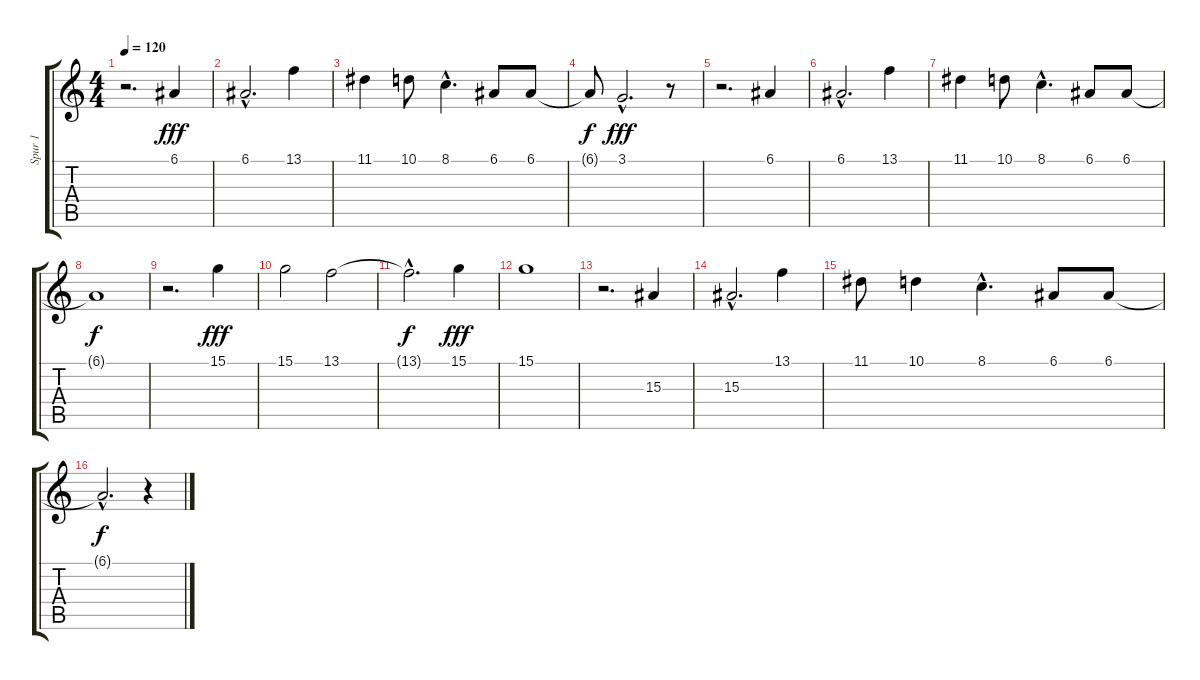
\track ("Spur 1" "Spur 1") {instrument clarinet}
\staff {score tabs}
\tuning (E4 B3 G3 D3 A2 E2) {hide}
\ts (4 4)
\tempo 120
\clef g2
\ks c
r.2{d dy f} 6.1.4{dy fff volume 12} |
6.1{hac}.2{d} 13.1.4 |
11.1.4 10.1.8 8.1{hac}.4{d} 6.1.8 6.1.8 |
6.1{t}.8{dy f} 3.1{hac}.2{d dy fff} r.8 |
r.2{d} 6.1.4 |
6.1{hac}.2{d} 13.1.4 |
11.1.4 10.1.8 8.1{hac}.4{d} 6.1.8 6.1.8 |
6.1{t}.1{dy f} |
r.2{d} 15.1.4{dy fff} |
15.1.2 13.1.2 |
13.1{hac t}.2{d dy f} 15.1.4{dy fff} |
15.1.1 |
r.2{d} 15.3.4 |
15.3{hac}.2{d} 13.1.4 |
11.1.8 10.1.4 8.1{hac}.4{d} 6.1.8 6.1.8 |
6.1{hac t}.2{d dy f} r.4
